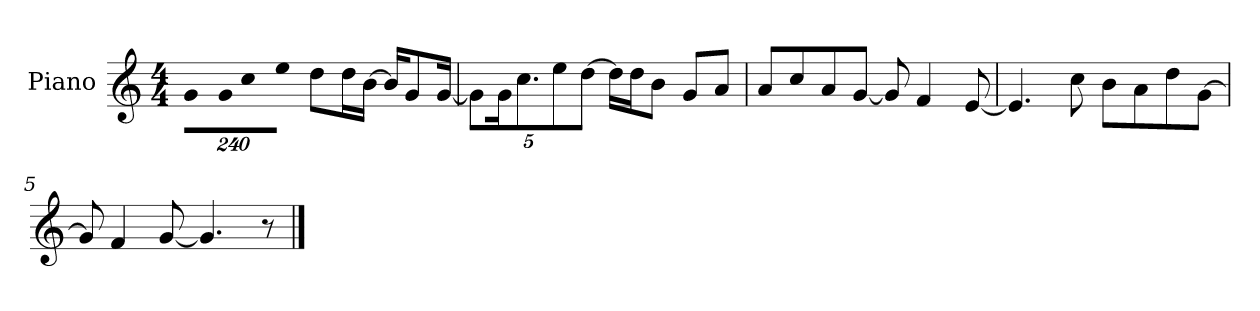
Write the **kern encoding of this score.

**kern
*part1
*staff1
*I"Piano
*I'P-no
*clefG2
*k[]
*M4/4
*MM90
*Xbrackettup
=1
!LO:N:vis=8
960%137g\L
!LO:N:vis=16
1920%137g\K
!LO:N:vis=8
960%137cc\
!LO:N:vis=8
960%137ee\J
8dd\L
16dd\L
[16b\JJ
16b/KL]
8g/
[16g/Jk
=2
10g\L]
20g\K
10.cc\
10ee\
[10dd\J
16dd\LL]
16dd\J
8b\J
8g/L
8a/J
=3
8a/L
8cc/
8a/
[8g/J
8g/]
4f/
[8e/
=4
4.e/]
8cc\
8b\L
8a\
8dd\
[8g\J
!!LO:LB:g=z
=5
8g/]
4f/
[8g/
4.g/]
8r
==
*-
